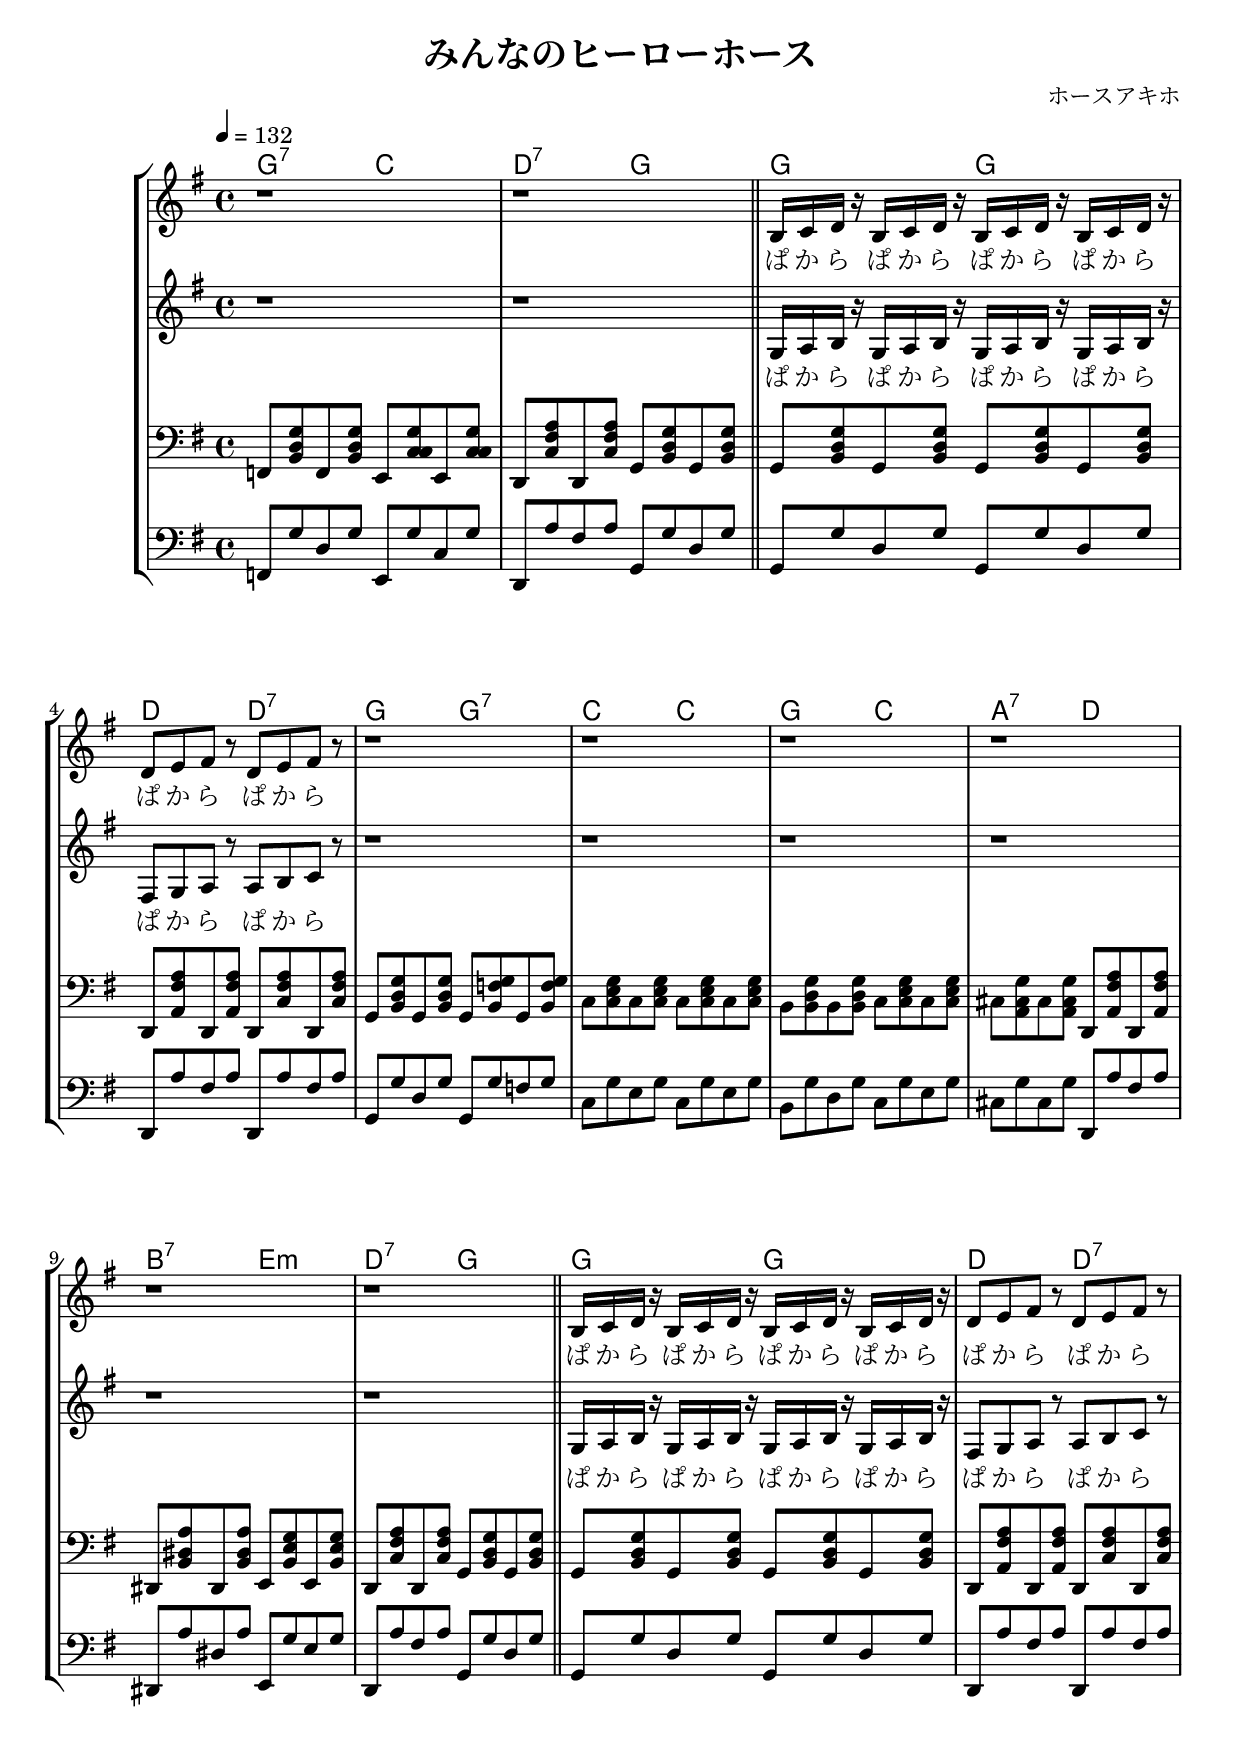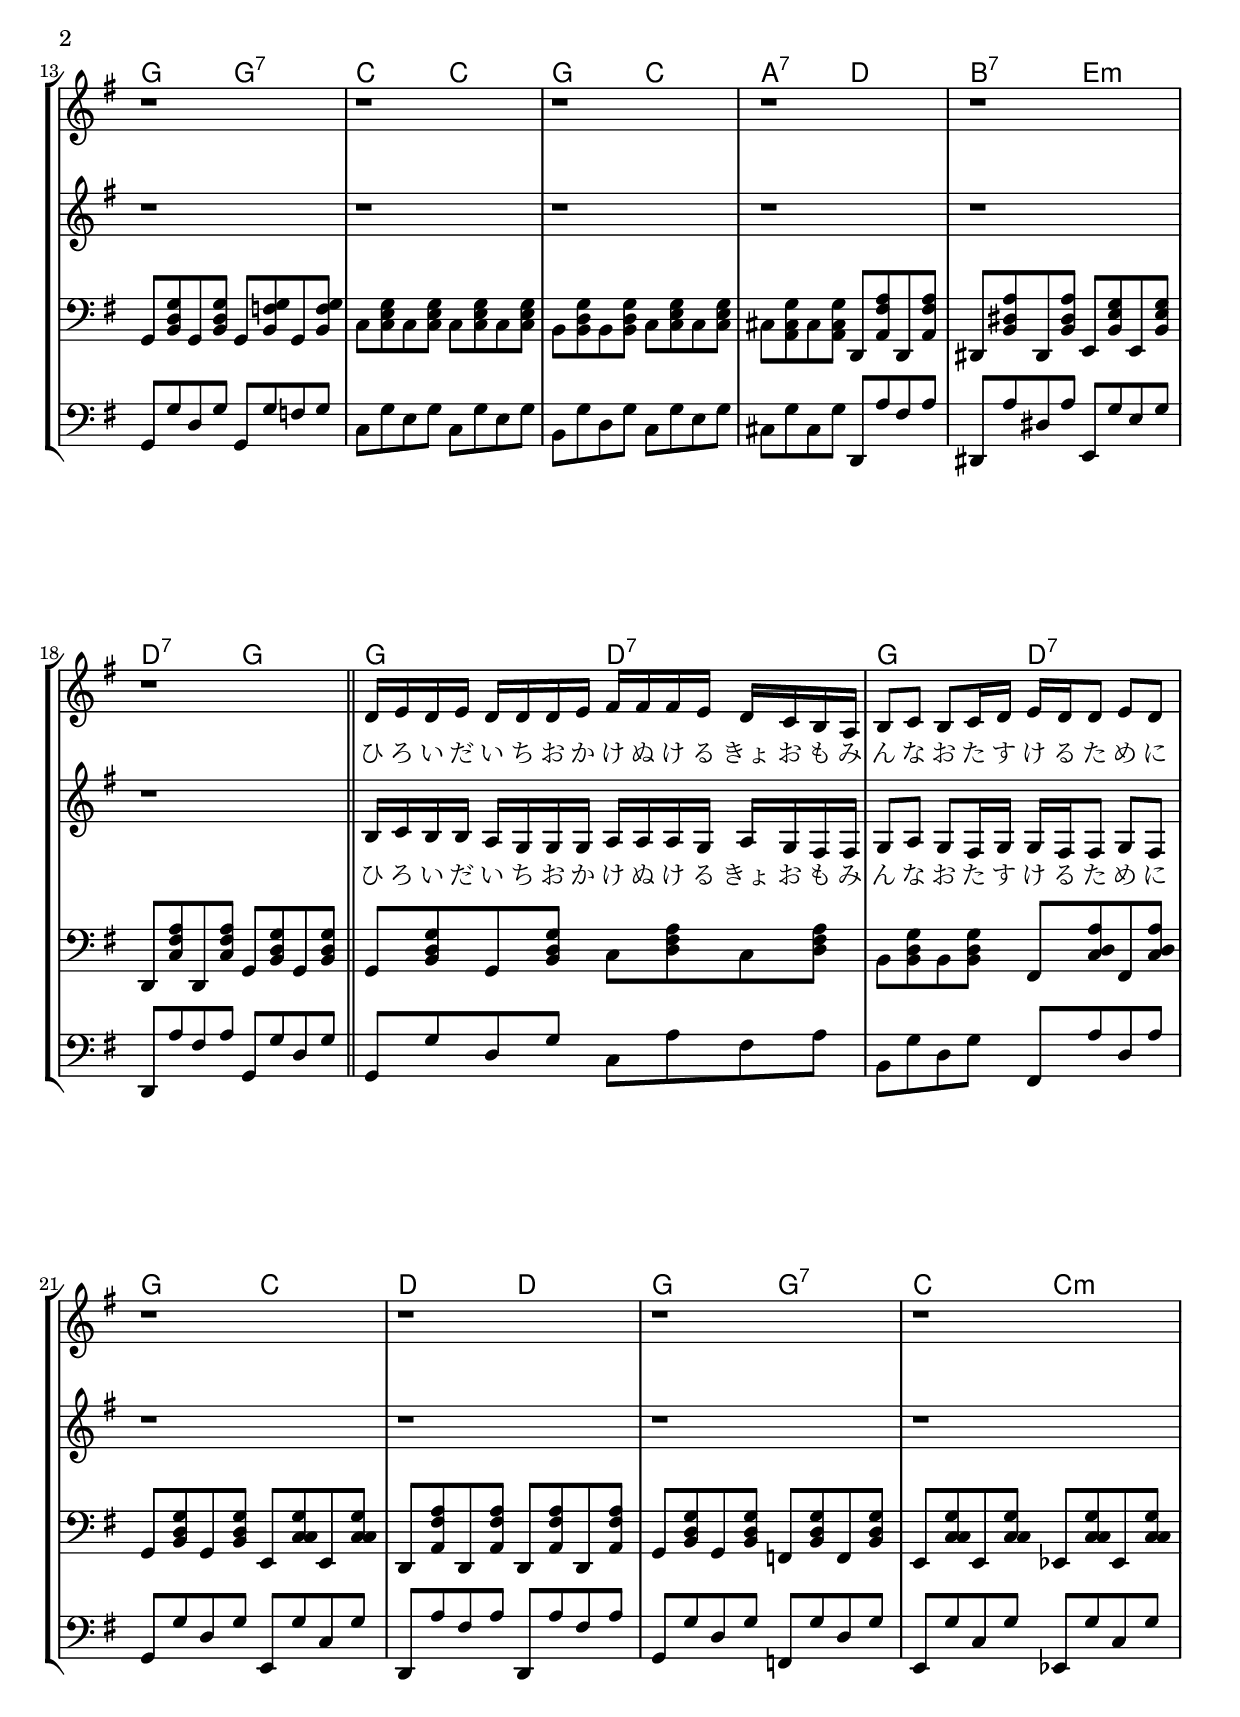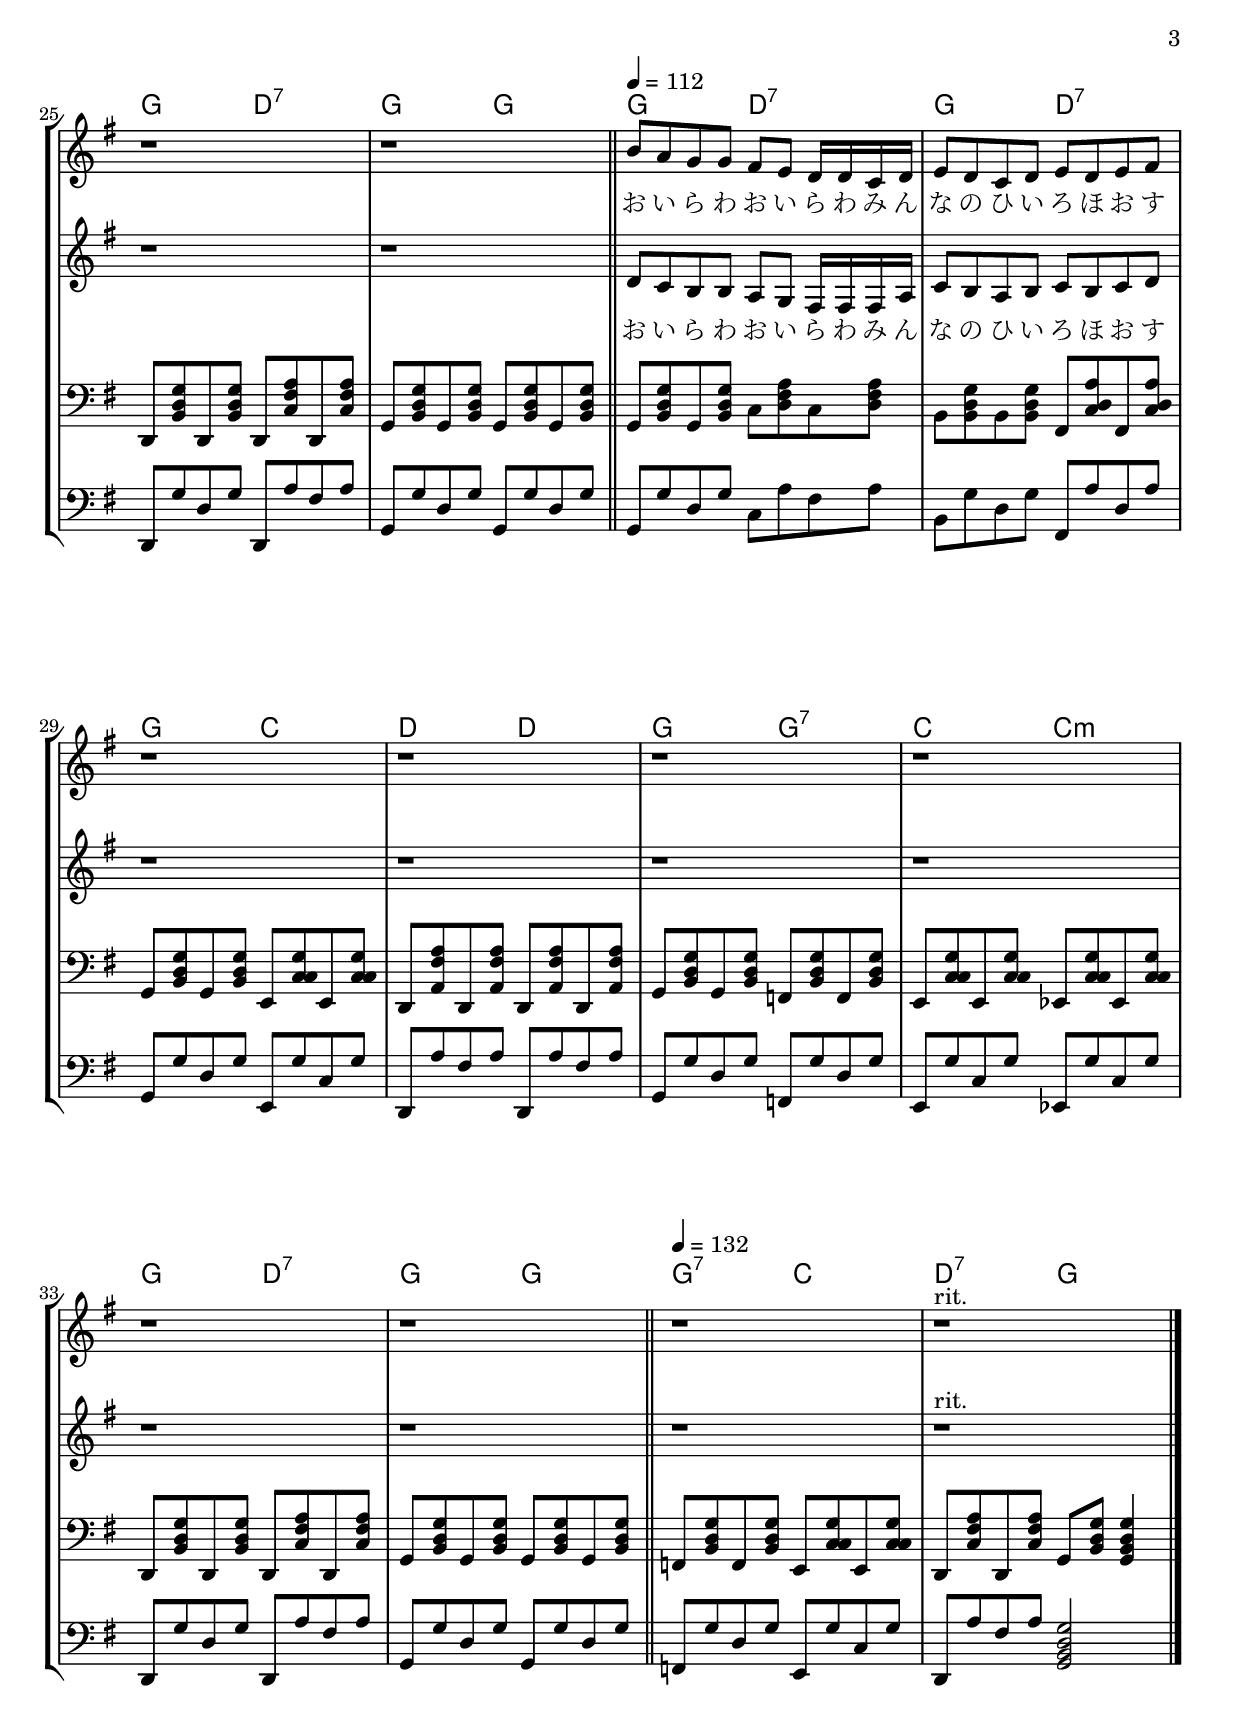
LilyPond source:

\version "2.12.1"

\header {
	title = \markup {みんなのヒーローホース}
	composer = \markup \center-column {ホースアキホ}
}

harmony = \chordmode {
	g2:7 c d:7 g 

	g g d d:7 g g:7 c c g c a:7 d b:7 e:m d:7 g 

	g g d d:7 g g:7 c c g c a:7 d b:7 e:m d:7 g 

	g d:7 g d:7 g c d d g g:7 c c:m g d:7 g g 

	g d:7 g d:7 g c d d g g:7 c c:m g d:7 g g 

	g:7 c d:7 g 
}

melody = {
	\key g \major
	\tempo 4 = 132
	r1 | r1   
	\set Staff.midiInstrument = #"fss0.42"
	b16  c'16  d'16  r16  b16  c'16  d'16  r16  b16  c'16  d'16  r16  b16  c'16  d'16  r16 
	d'8  e'8  fis'8  r8  d'8  e'8  fis'8  r8
	r1 r1 r1 r1 r1 r1 	\set Staff.midiInstrument = #"fss0.42"
	b16  c'16  d'16  r16  b16  c'16  d'16  r16  b16  c'16  d'16  r16  b16  c'16  d'16  r16 
	d'8  e'8  fis'8  r8  d'8  e'8  fis'8  r8
	r1 r1 r1 r1 r1 r1 	\set Staff.midiInstrument = #"fss0.42"
	d'16  e'16  d'16  e'16  d'16  d'16  d'16  e'16  fis'16  fis'16  fis'16  e'16  d'16  c'16  b16  a16 
	b8  c'8  b8  c'16  d'16  e'16  d'16  d'8  e'8  d'8
	r1 r1 r1 r1 r1 r1 	\set Staff.midiInstrument = #"fss0.42"
		\tempo 4 = 112
b'8  a'8  g'8  g'8  fis'8  e'8  d'16  d'16  c'16  d'16 
	e'8  d'8  c'8  d'8  e'8  d'8  e'8  fis'8
	r1 r1 r1 r1 r1 r1 	\tempo 4 = 132
	r1 | r1^"rit." \bar "|."
}

words = \lyricmode {
	
	ぱ  か  ら  ぱ  か  ら  ぱ  か  ら  ぱ  か  ら  ぱ  か  ら  ぱ  か  ら  
	ぱ  か  ら  ぱ  か  ら  ぱ  か  ら  ぱ  か  ら  ぱ  か  ら  ぱ  か  ら  
	ひ  ろ  い  だ  い  ち  お  か  け  ぬ  け  る  きょ  お  も  み  ん  な  お  た  す  け  る  た  め  に  
	お  い  ら  わ  お  い  ら  わ  み  ん  な  の  ひ  い  ろ  ほ  お  す  
	
}

secondmelody = {
	\key g \major
	\tempo 4 = 132
	r1 | r1   
	\set Staff.midiInstrument = #"fss0.42"
	g16  a16  b16  r16  g16  a16  b16  r16  g16  a16  b16  r16  g16  a16  b16  r16 
	fis8  g8  a8  r8  a8  b8  c'8  r8
	r1 r1 r1 r1 r1 r1 	\set Staff.midiInstrument = #"fss0.42"
	g16  a16  b16  r16  g16  a16  b16  r16  g16  a16  b16  r16  g16  a16  b16  r16 
	fis8  g8  a8  r8  a8  b8  c'8  r8
	r1 r1 r1 r1 r1 r1 	\set Staff.midiInstrument = #"fss0.42"
	b16  c'16  b16  b16  a16  g16  g16  g16  a16  a16  a16  g16  a16  g16  fis16  fis16 
	g8  a8  g8  fis16  g16  g16  fis16  fis8  g8  fis8
	r1 r1 r1 r1 r1 r1 	\set Staff.midiInstrument = #"fss0.42"
		\tempo 4 = 112
d'8  c'8  b8  b8  a8  g8  fis16  fis16  fis16  a16 
	c'8  b8  a8  b8  c'8  b8  c'8  d'8
	r1 r1 r1 r1 r1 r1 	\tempo 4 = 132
	r1 | r1^"rit." \bar "|."
}

secondwords = \lyricmode {
	
	ぱ  か  ら  ぱ  か  ら  ぱ  か  ら  ぱ  か  ら  ぱ  か  ら  ぱ  か  ら  
	ぱ  か  ら  ぱ  か  ら  ぱ  か  ら  ぱ  か  ら  ぱ  か  ら  ぱ  か  ら  
	ひ  ろ  い  だ  い  ち  お  か  け  ぬ  け  る  きょ  お  も  み  ん  な  お  た  す  け  る  た  め  に  
	お  い  ら  わ  お  い  ら  わ  み  ん  な  の  ひ  い  ろ  ほ  お  す  
	
}

tempochange = {
	\tempo 4 = 132
	r1 | r1 \bar "||"
	\tempo 4 = 132
	r1 | r1 | r1 | r1 | r1 | r1 | r1 | r1 \bar "||"
	\tempo 4 = 132
	r1 | r1 | r1 | r1 | r1 | r1 | r1 | r1 \bar "||"
	\tempo 4 = 132
	r1 | r1 | r1 | r1 | r1 | r1 | r1 | r1 \bar "||"
	\tempo 4 = 112
	r1 | r1 | r1 | r1 | r1 | r1 | r1 | r1 \bar "||"
	\tempo 4 = 132
	r1 | \tempo 4 = 99 r2 \tempo 4 = 88 r2 \bar "|."
}

mainacc = {
	\clef bass
	\set Staff.midiInstrument = #"Choir Aahs"
	\key g \major
	\tempo 4 = 132
	f,8 <b, d g> f, <b, d g>
	e,8 <c c g> e, <c c g>
	d,8 <c fis a> d, <c fis a>
	g,8 <b, d g> g, <b, d g>
	\bar "||"

	\set Staff.midiInstrument = #"Violin"
	g,8 <b, d g> g, <b, d g>
	g,8 <b, d g> g, <b, d g>
	d,8 <a, fis a> d, <a, fis a>
	d,8 <c fis a> d, <c fis a>
	g,8 <b, d g> g, <b, d g>
	g,8 <b, f g> g, <b, f g>
	c8 <c e g> c <c e g>
	c8 <c e g> c <c e g>
	b,8 <b, d g> b, <b, d g>
	c8 <c e g> c <c e g>
	cis8 <a, cis g> cis <a, cis g>
	d,8 <a, fis a> d, <a, fis a>
	dis,8 <b, dis a> dis, <b, dis a>
	e,8 <b, e g> e, <b, e g>
	d,8 <c fis a> d, <c fis a>
	g,8 <b, d g> g, <b, d g>
	\bar "||"

	\set Staff.midiInstrument = #"Timpani"
	g,8 <b, d g> g, <b, d g>
	g,8 <b, d g> g, <b, d g>
	d,8 <a, fis a> d, <a, fis a>
	d,8 <c fis a> d, <c fis a>
	g,8 <b, d g> g, <b, d g>
	g,8 <b, f g> g, <b, f g>
	c8 <c e g> c <c e g>
	c8 <c e g> c <c e g>
	b,8 <b, d g> b, <b, d g>
	c8 <c e g> c <c e g>
	cis8 <a, cis g> cis <a, cis g>
	d,8 <a, fis a> d, <a, fis a>
	dis,8 <b, dis a> dis, <b, dis a>
	e,8 <b, e g> e, <b, e g>
	d,8 <c fis a> d, <c fis a>
	g,8 <b, d g> g, <b, d g>
	\bar "||"

	\set Staff.midiInstrument = #"Timpani"
	g,8 <b, d g> g, <b, d g>
	c8 <d fis a> c <d fis a>
	b,8 <b, d g> b, <b, d g>
	fis,8 <c d a> fis, <c d a>
	g,8 <b, d g> g, <b, d g>
	e,8 <c c g> e, <c c g>
	d,8 <a, fis a> d, <a, fis a>
	d,8 <a, fis a> d, <a, fis a>
	g,8 <b, d g> g, <b, d g>
	f,8 <b, d g> f, <b, d g>
	e,8 <c c g> e, <c c g>
	es,8 <c c g> es, <c c g>
	d,8 <b, d g> d, <b, d g>
	d,8 <c fis a> d, <c fis a>
	g,8 <b, d g> g, <b, d g>
	g,8 <b, d g> g, <b, d g>
	\bar "||"

	\set Staff.midiInstrument = #"Trombone"
	\tempo 4 = 112
	g,8 <b, d g> g, <b, d g>
	c8 <d fis a> c <d fis a>
	b,8 <b, d g> b, <b, d g>
	fis,8 <c d a> fis, <c d a>
	g,8 <b, d g> g, <b, d g>
	e,8 <c c g> e, <c c g>
	d,8 <a, fis a> d, <a, fis a>
	d,8 <a, fis a> d, <a, fis a>
	g,8 <b, d g> g, <b, d g>
	f,8 <b, d g> f, <b, d g>
	e,8 <c c g> e, <c c g>
	es,8 <c c g> es, <c c g>
	d,8 <b, d g> d, <b, d g>
	d,8 <c fis a> d, <c fis a>
	g,8 <b, d g> g, <b, d g>
	g,8 <b, d g> g, <b, d g>
	\bar "||"

	\set Staff.midiInstrument = #"Timpani"
	\tempo 4 = 132
	f,8 <b, d g> f, <b, d g>
	e,8 <c c g> e, <c c g>
	d,8 <c fis a> d, <c fis a>
	g,8 <b, d g>8 <g, b, d g>4
	\bar "|."
}

subacc = {
	\clef bass
	\set Staff.midiInstrument = #"Sitar"
	\key g \major
	\tempo 4 = 132
	f,8 g d g
	e,8 g c g
	d,8 a fis a
	g,8 g d g
	\bar "||"

	\set Staff.midiInstrument = #"Sitar"
	g,8 g d g
	g,8 g d g
	d,8 a fis a
	d,8 a fis a
	g,8 g d g
	g,8 g f g
	c8 g e g
	c8 g e g
	b,8 g d g
	c8 g e g
	cis8 g cis g
	d,8 a fis a
	dis,8 a dis a
	e,8 g e g
	d,8 a fis a
	g,8 g d g
	\bar "||"

	\set Staff.midiInstrument = #"Shamisen"
	g,8 g d g
	g,8 g d g
	d,8 a fis a
	d,8 a fis a
	g,8 g d g
	g,8 g f g
	c8 g e g
	c8 g e g
	b,8 g d g
	c8 g e g
	cis8 g cis g
	d,8 a fis a
	dis,8 a dis a
	e,8 g e g
	d,8 a fis a
	g,8 g d g
	\bar "||"

	\set Staff.midiInstrument = #"Shamisen"
	g,8 g d g
	c8 a fis a
	b,8 g d g
	fis,8 a d a
	g,8 g d g
	e,8 g c g
	d,8 a fis a
	d,8 a fis a
	g,8 g d g
	f,8 g d g
	e,8 g c g
	es,8 g c g
	d,8 g d g
	d,8 a fis a
	g,8 g d g
	g,8 g d g
	\bar "||"

	\set Staff.midiInstrument = #"Sitar"
	\tempo 4 = 112
	g,8 g d g
	c8 a fis a
	b,8 g d g
	fis,8 a d a
	g,8 g d g
	e,8 g c g
	d,8 a fis a
	d,8 a fis a
	g,8 g d g
	f,8 g d g
	e,8 g c g
	es,8 g c g
	d,8 g d g
	d,8 a fis a
	g,8 g d g
	g,8 g d g
	\bar "||"

	\set Staff.midiInstrument = #"Sitar"
	\tempo 4 = 132
	f,8 g d g
	e,8 g c g
	d,8 a fis a
	<g, b, d g>2
	\bar "|."
}

percA = {
	\drummode {
	r4 hh4 hh4 hh4  |hh4 hh4 hh4 hh4  \bar "||"
	r4 hh4 hh4 hh4  |hh4 hh4 hh4 hh4  |hh4 hh4 hh4 hh4  |hh4 hh4 hh4 hh4  |r4 hh4 hh4 hh4  |hh4 hh4 hh4 hh4  |hh4 hh4 hh4 hh4  |hh4 hh4 hh4 hh4  \bar "||"
	r4 hh4 hh4 hh4  |hh4 hh4 hh4 hh4  |hh4 hh4 hh4 hh4  |hh4 hh4 hh4 hh4  |r4 hh4 hh4 hh4  |hh4 hh4 hh4 hh4  |hh4 hh4 hh4 hh4  |hh4 hh4 hh4 hh4  \bar "||"
	r4 hh4 hh4 hh4  |hh4 hh4 hh4 hh4  |hh4 hh4 hh4 hh4  |hh4 hh4 hh4 hh4  |r4 hh4 hh4 hh4  |hh4 hh4 hh4 hh4  |hh4 hh4 hh4 hh4  |hh4 hh4 hh4 hh4  \bar "||"
	r4 hh4 hh4 hh4  |hh4 hh4 hh4 hh4  |hh4 hh4 hh4 hh4  |hh4 hh4 hh4 hh4  |r4 hh4 hh4 hh4  |hh4 hh4 hh4 hh4  |hh4 hh4 hh4 hh4  |hh4 hh4 hh4 hh4  \bar "||"
	r4 hh4 hh4 hh4  |hh4 hh4 hh4 hh4  \bar "|."
	}
}

percB = {
	\drummode {
	r8 hhp4 hhp4 hhp4 hhp8  |r8 hhp4 hhp2 r8  \bar "||"
	r8 hhp4 hhp4 hhp4 hhp8  |r8 hhp4 hhp4 hhp4 hhp8  |r8 hhp4 hhp4 hhp4 hhp8  |r8 hhp4 hhp4 hhp4 hhp8  |r8 hhp4 hhp4 hhp4 hhp8  |r8 hhp4 hhp4 hhp4 hhp8  |r8 hhp4 hhp4 hhp4 hhp8  |r8 hhp4 hhp2 r8  \bar "||"
	r8 hhp4 hhp4 hhp4 hhp8  |r8 hhp4 hhp4 hhp4 hhp8  |r8 hhp4 hhp4 hhp4 hhp8  |r8 hhp4 hhp4 hhp4 hhp8  |r8 hhp4 hhp4 hhp4 hhp8  |r8 hhp4 hhp4 hhp4 hhp8  |r8 hhp4 hhp4 hhp4 hhp8  |r8 hhp4 hhp2 r8  \bar "||"
	r8 hhp4 hhp4 hhp4 hhp8  |r8 hhp4 hhp4 hhp4 hhp8  |r8 hhp4 hhp4 hhp4 hhp8  |r8 hhp4 hhp4 hhp4 hhp8  |r8 hhp4 hhp4 hhp4 hhp8  |r8 hhp4 hhp4 hhp4 hhp8  |r8 hhp4 hhp4 hhp4 hhp8  |r8 hhp4 hhp2 r8  \bar "||"
	r8 hhp4 hhp4 hhp4 hhp8  |r8 hhp4 hhp4 hhp4 hhp8  |r8 hhp4 hhp4 hhp4 hhp8  |r8 hhp4 hhp4 hhp4 hhp8  |r8 hhp4 hhp4 hhp4 hhp8  |r8 hhp4 hhp4 hhp4 hhp8  |r8 hhp4 hhp4 hhp4 hhp8  |r8 hhp4 hhp2 r8  \bar "||"
	r8 hhp4 hhp4 hhp4 hhp8  |r8 hhp4 hhp2 r8  \bar "|."
	}
}

percC = {
	\drummode {
	r4 sn2 sn4  |r4 sn4 r16 sn16 sn8. sn16 sn16 sn16  \bar "||"
	r4 sn2 sn4  |r4 sn2 sn8. sn16  |r4 sn2 sn4  |r4 sn2 sn8. sn16  |r4 sn2 sn4  |r4 sn2 sn8. sn16  |r4 sn2 sn4  |r4 sn4 r16 sn16 sn8. sn16 sn16 sn16  \bar "||"
	r4 sn2 sn4  |r4 sn2 sn8. sn16  |r4 sn2 sn4  |r4 sn2 sn8. sn16  |r4 sn2 sn4  |r4 sn2 sn8. sn16  |r4 sn2 sn4  |r4 sn4 r16 sn16 sn8. sn16 sn16 sn16  \bar "||"
	r4 sn2 sn4  |r4 sn2 sn8. sn16  |r4 sn2 sn4  |r4 sn2 sn8. sn16  |r4 sn2 sn4  |r4 sn2 sn8. sn16  |r4 sn2 sn4  |r4 sn4 r16 sn16 sn8. sn16 sn16 sn16  \bar "||"
	r4 sn2 sn4  |r4 sn2 sn8. sn16  |r4 sn2 sn4  |r4 sn2 sn8. sn16  |r4 sn2 sn4  |r4 sn2 sn8. sn16  |r4 sn2 sn4  |r4 sn4 r16 sn16 sn8. sn16 sn16 sn16  \bar "||"
	r4 sn2 sn4  |r4 sn4 r16 sn16 sn8. sn16 sn16 sn16  \bar "|."
	}
}

percD = {
	\drummode {
	bd2 bd8 bd16 bd4 r16  |bd4. bd8 bd4 bd4  \bar "||"
	bd2 bd8 bd16 bd4 r16  |bd2 bd8 bd16 bd4 r16  |bd2 bd8 bd16 bd4 r16  |bd2 bd8 bd16 bd4 r16  |bd2 bd8 bd16 bd4 r16  |bd2 bd8 bd16 bd4 r16  |bd2 bd8 bd16 bd4 r16  |bd4. bd8 bd4 bd4  \bar "||"
	bd2 bd8 bd16 bd4 r16  |bd2 bd8 bd16 bd4 r16  |bd2 bd8 bd16 bd4 r16  |bd2 bd8 bd16 bd4 r16  |bd2 bd8 bd16 bd4 r16  |bd2 bd8 bd16 bd4 r16  |bd2 bd8 bd16 bd4 r16  |bd4. bd8 bd4 bd4  \bar "||"
	bd2 bd8 bd16 bd4 r16  |bd2 bd8 bd16 bd4 r16  |bd2 bd8 bd16 bd4 r16  |bd2 bd8 bd16 bd4 r16  |bd2 bd8 bd16 bd4 r16  |bd2 bd8 bd16 bd4 r16  |bd2 bd8 bd16 bd4 r16  |bd4. bd8 bd4 bd4  \bar "||"
	bd2 bd8 bd16 bd4 r16  |bd2 bd8 bd16 bd4 r16  |bd2 bd8 bd16 bd4 r16  |bd2 bd8 bd16 bd4 r16  |bd2 bd8 bd16 bd4 r16  |bd2 bd8 bd16 bd4 r16  |bd2 bd8 bd16 bd4 r16  |bd4. bd8 bd4 bd4  \bar "||"
	bd2 bd8 bd16 bd4 r16  |bd4. bd8 bd4 bd4  \bar "|."
	}
}

percE = {
	\drummode {
	cymc1  |r1 \bar "||"
	cymc1  |r1 |r1 |r1 |cymc1  |r1 |r1 |r1 \bar "||"
	cymc1  |r1 |r1 |r1 |cymc1  |r1 |r1 |r1 \bar "||"
	cymc1  |r1 |r1 |r1 |cymc1  |r1 |r1 |r1 \bar "||"
	cymc1  |r1 |r1 |r1 |cymc1  |r1 |r1 |r1 \bar "||"
	cymc1  |r1 \bar "|."
	}
}

\score {
	<<
		\new StaffGroup <<
			\new ChordNames {\harmony}
			\new Voice = "melody" {\melody}
			\new Lyrics \lyricsto "melody" \words
			\new Voice = "secondmelody" {\secondmelody}
			\new Lyrics \lyricsto "secondmelody" \secondwords
			\new Staff = "mainacc" {\mainacc}
			\new Staff = "subacc" {\subacc}
		>>
	>>
	\layout { }
}
